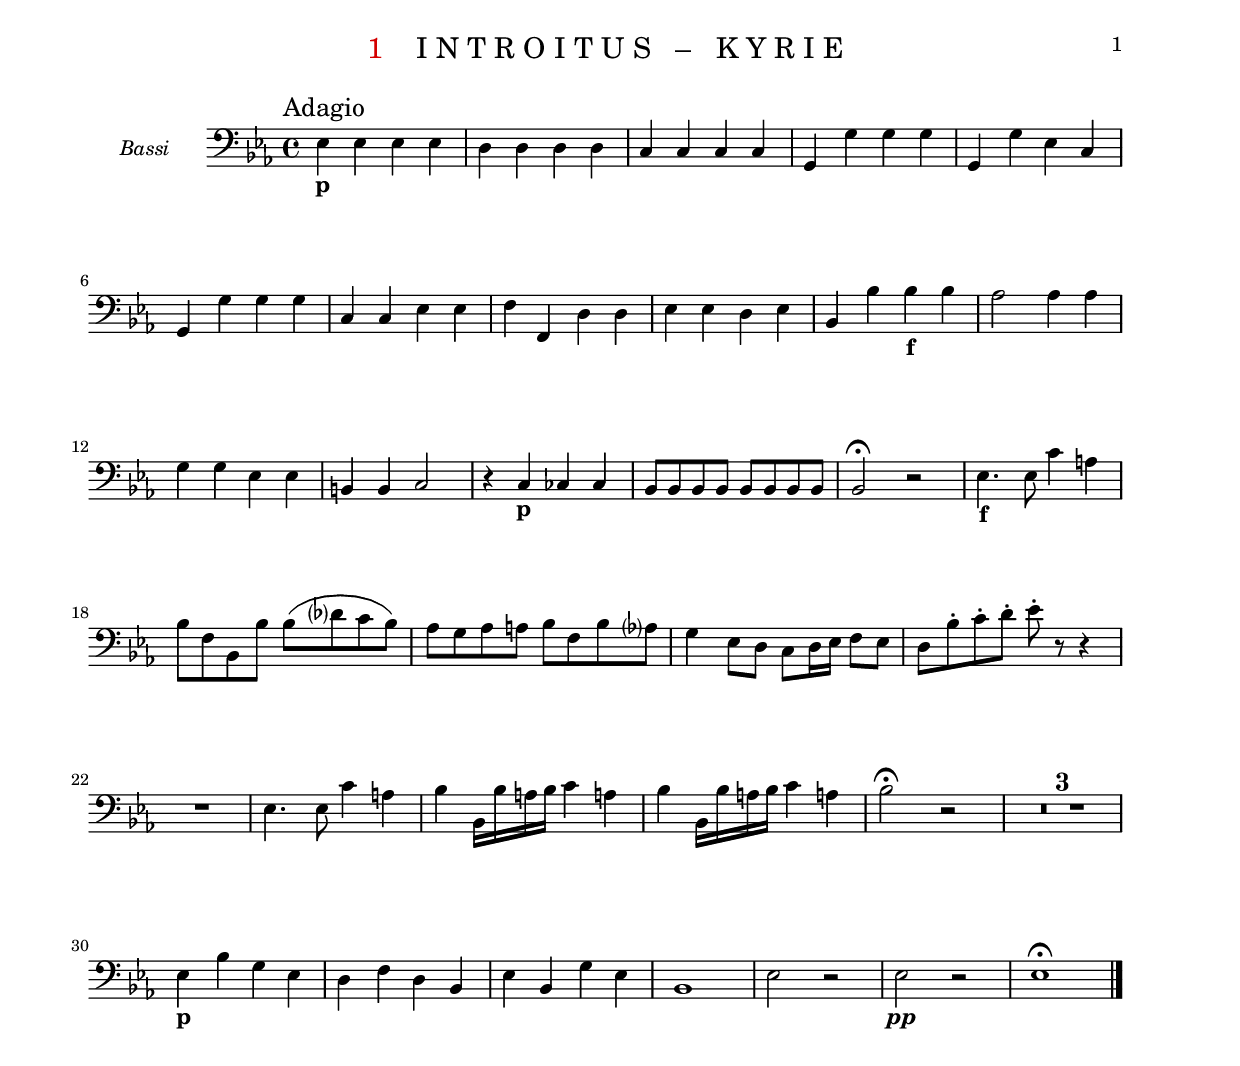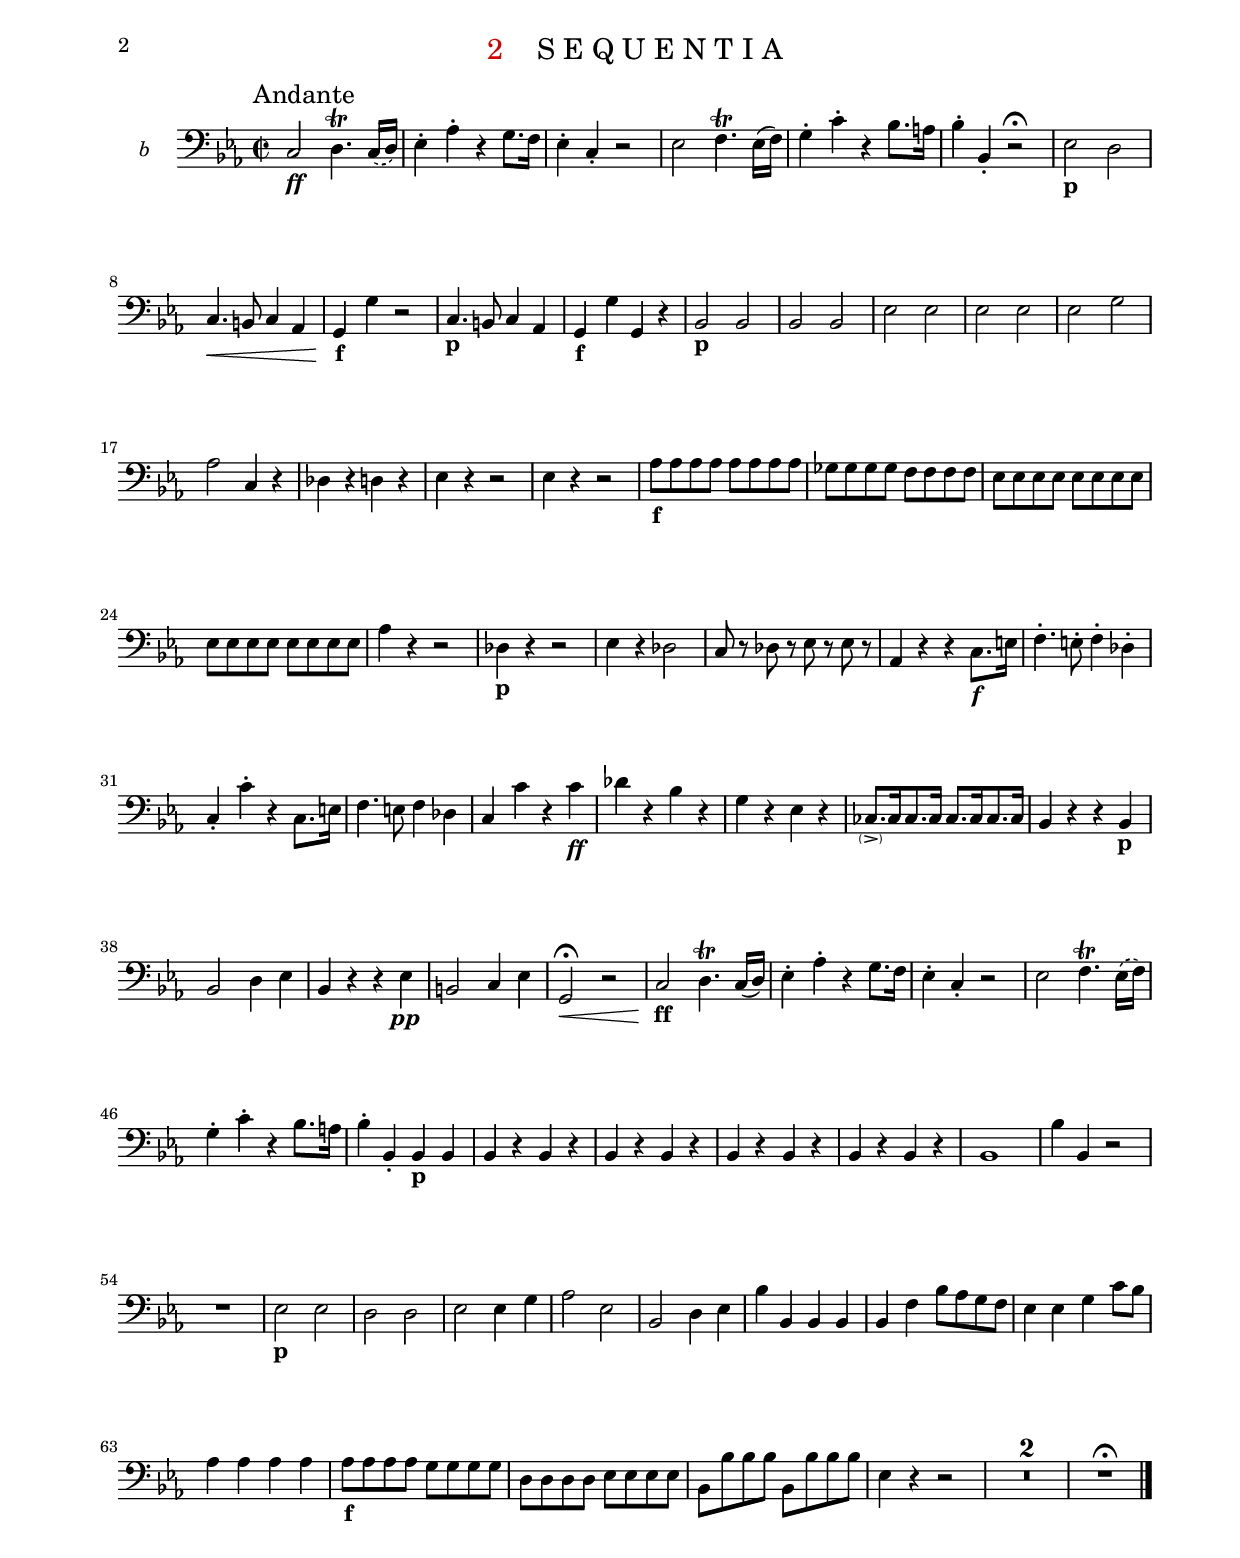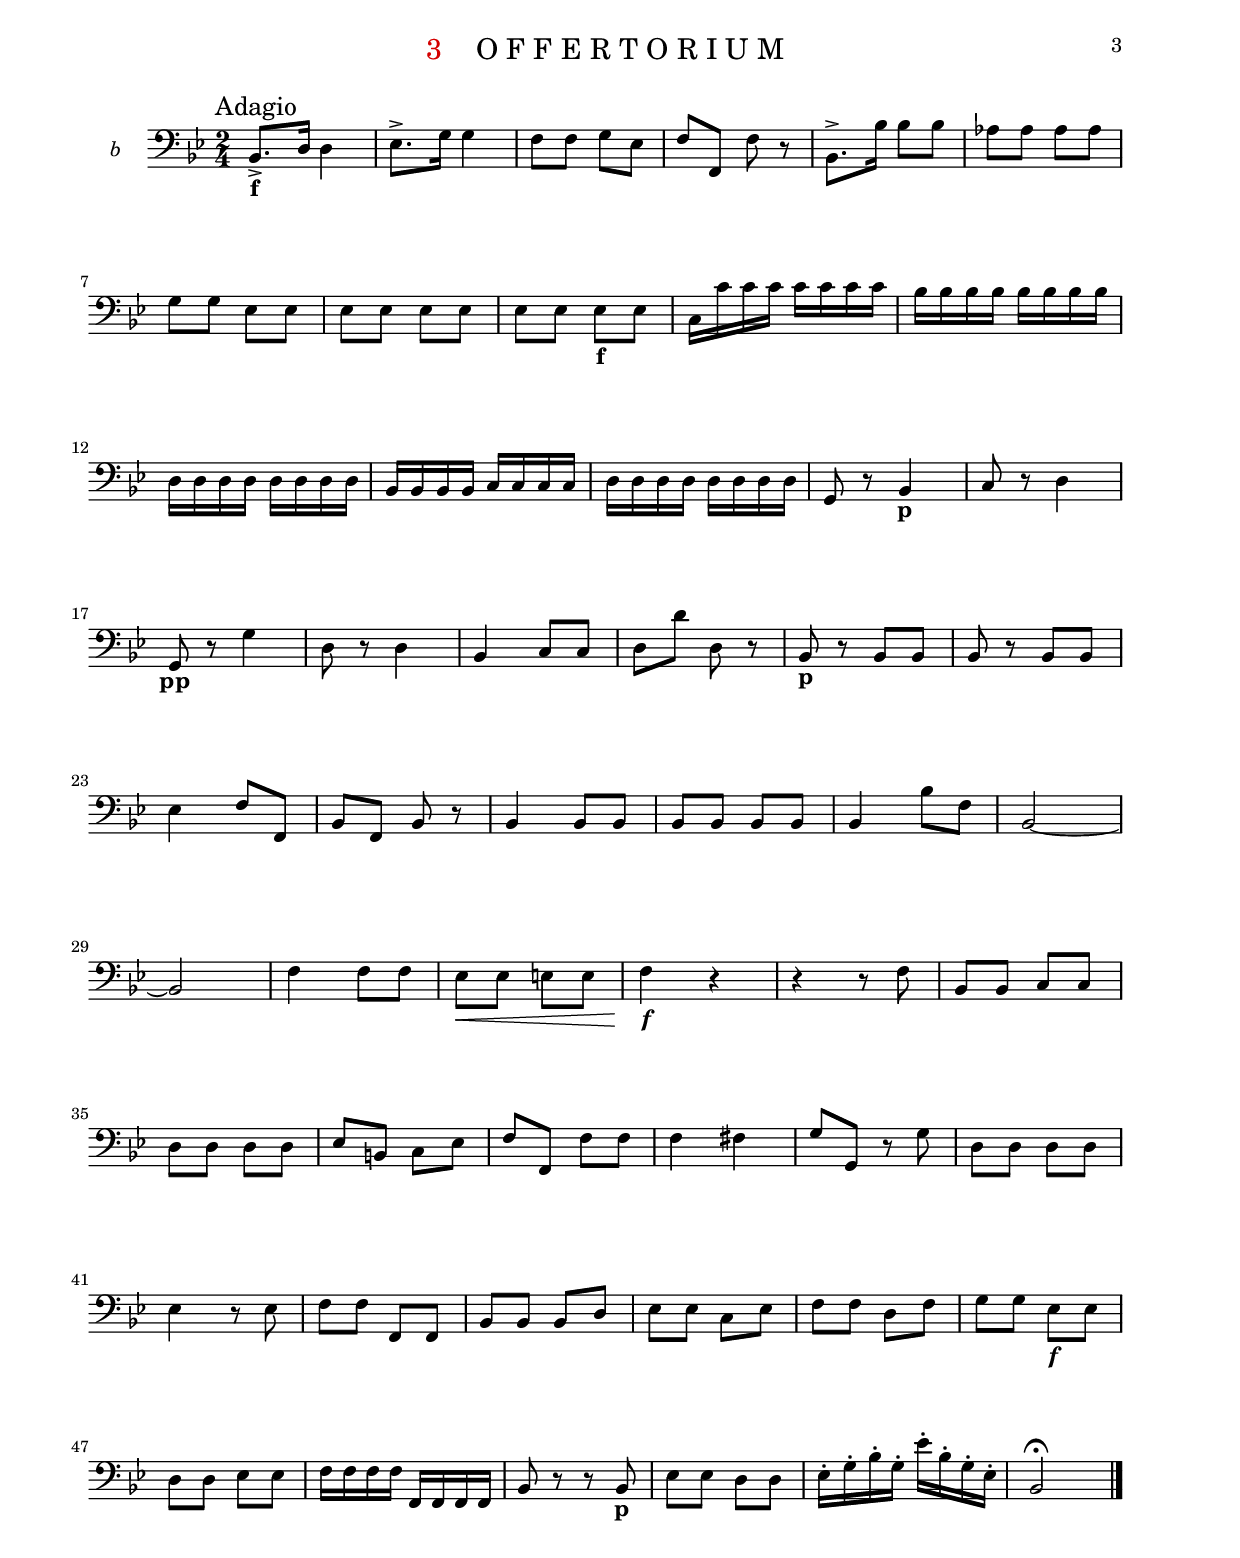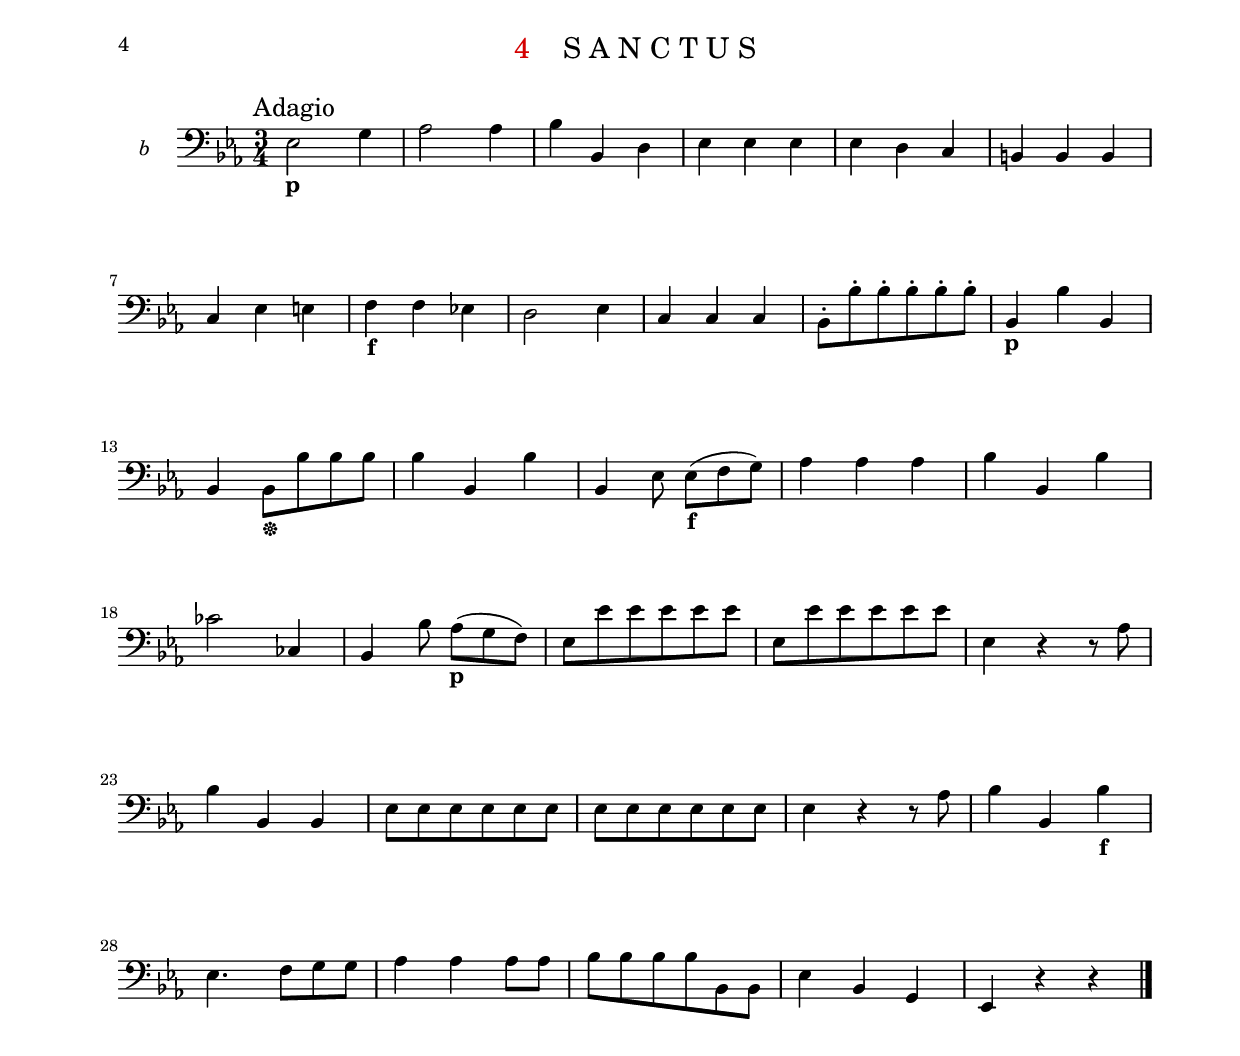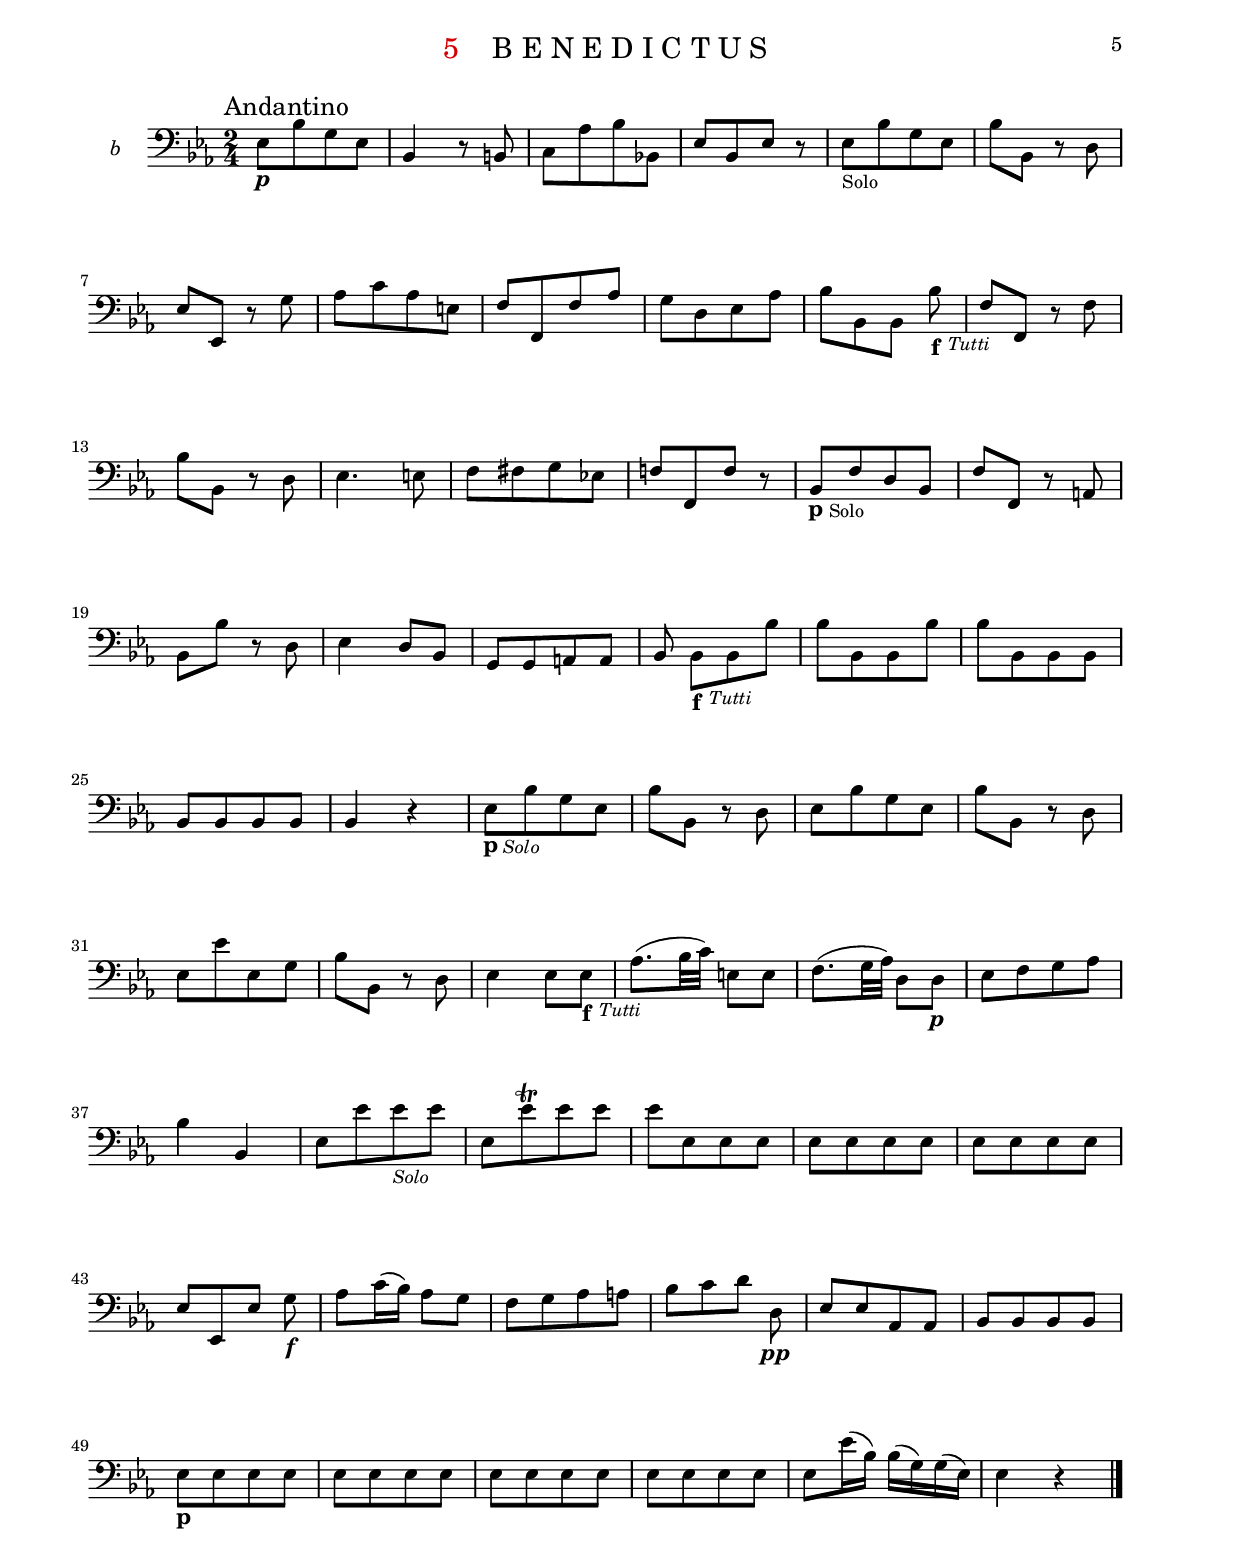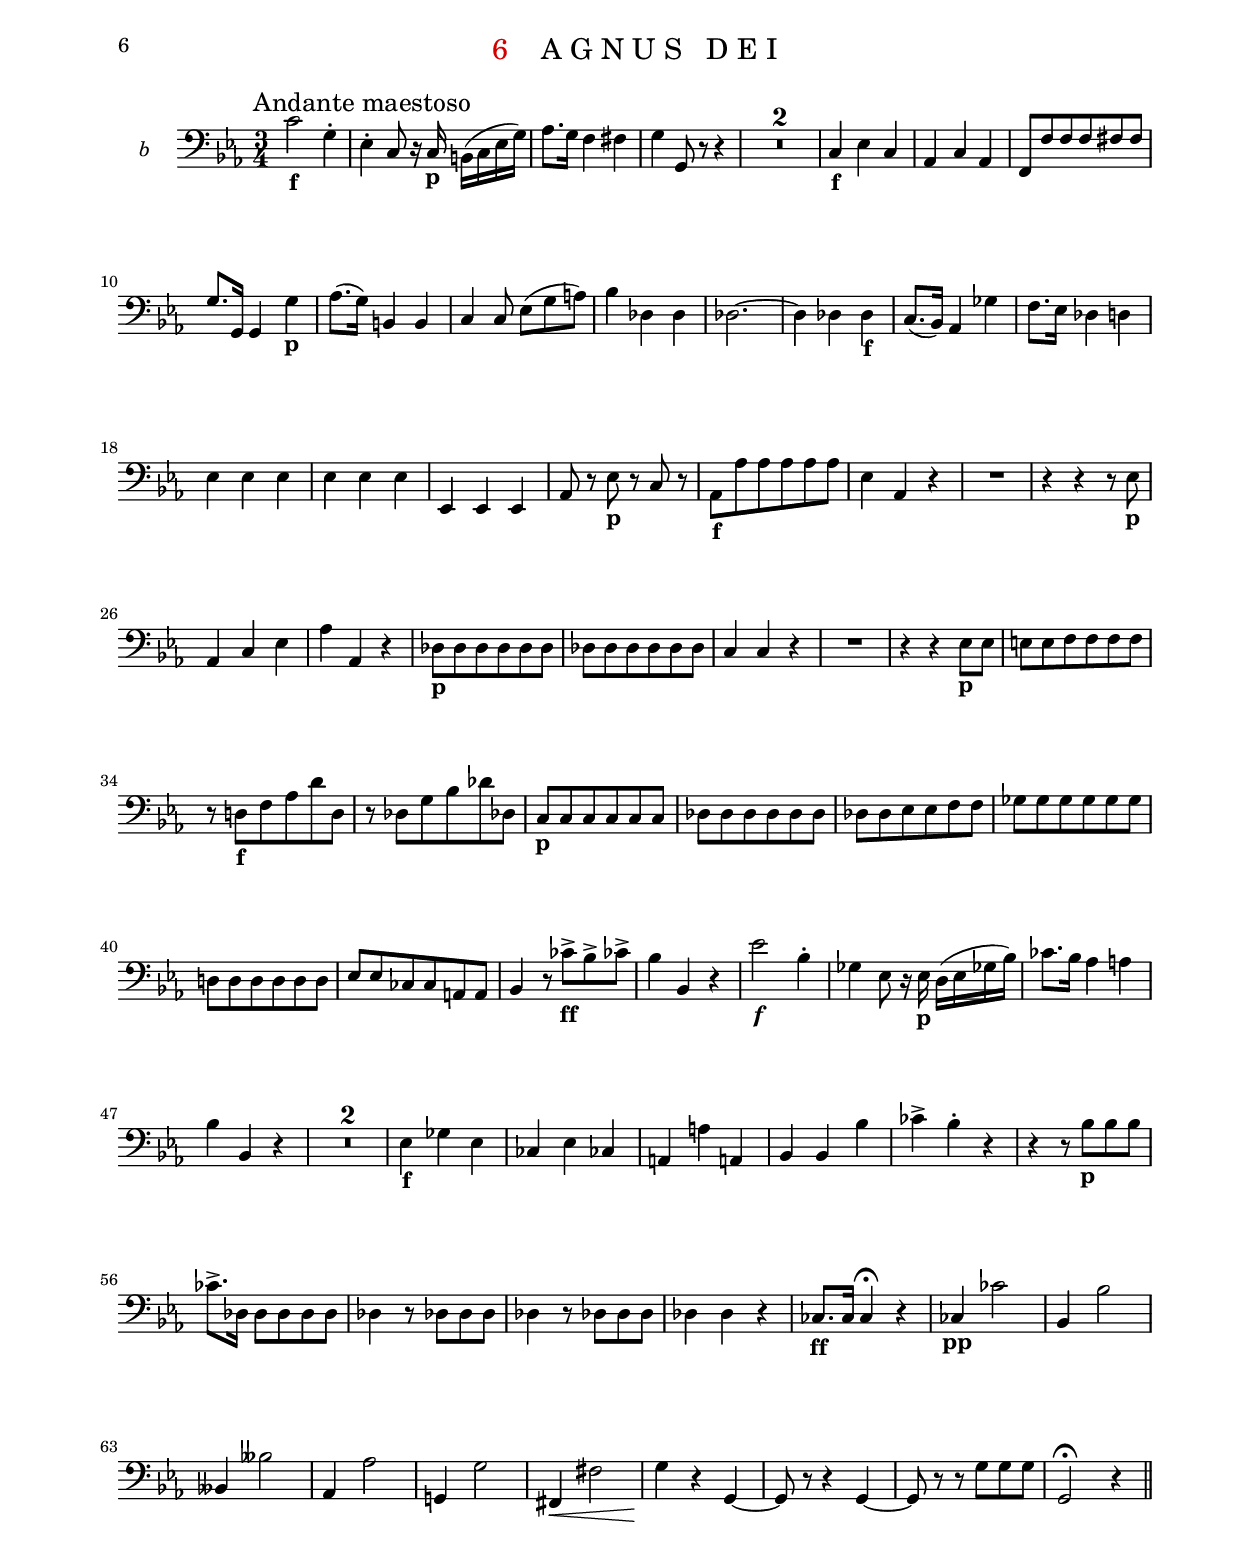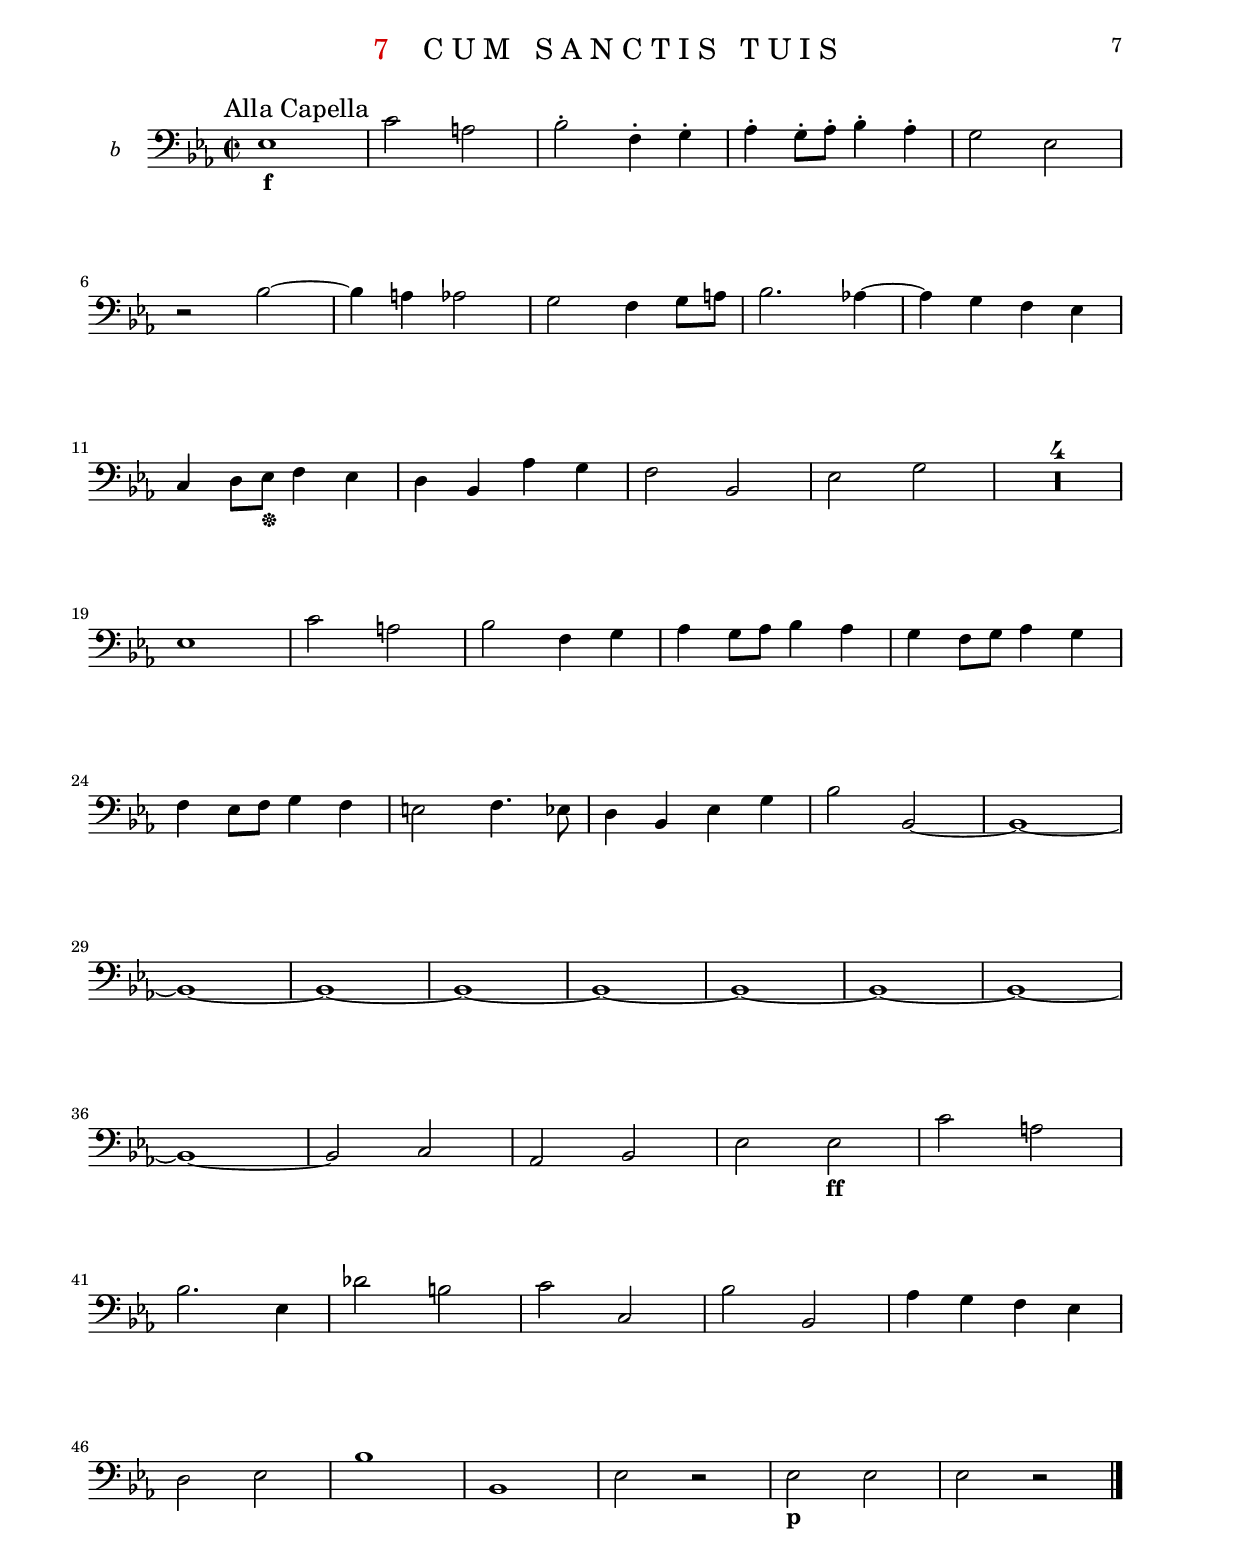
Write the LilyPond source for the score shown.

\version "2.22.0"

\include "../definitions.ly"

\paper {
  indent = 1\cm
  top-margin = 1.5\cm
  system-separator-markup = ##f
  system-system-spacing =
    #'((basic-distance . 18)
       (minimum-distance . 18)
       (padding . -100)
       (stretchability . 0))

  top-system-spacing =
    #'((basic-distance . 12)
       (minimum-distance . 12)
       (padding . -100)
       (stretchability . 0))

  top-markup-spacing =
    #'((basic-distance . 0)
       (minimum-distance . 0)
       (padding . -100)
       (stretchability . 0))

  markup-system-spacing =
    #'((basic-distance . 12)
       (minimum-distance . 12)
       (padding . -100)
       (stretchability . 0))

  systems-per-page = #9
}

#(set-global-staff-size 17.82)

\layout {
  \context {
    \Staff
    instrumentName = "b"
  }
}

\book {
  \bookpart {
    \header {
      number = "1"
      title = "I N T R O I T U S   –   K Y R I E"
    }
    \paper { indent = 2\cm systems-per-page = #6 }
    \score {
      <<
        \new Staff {
          \set Staff.instrumentName = "Bassi"
          \RequiemBassi
        }
      >>
    }
  }
  \bookpart {
    \header {
      number = "2"
      title = "S E Q U E N T I A"
    }
    \score {
      <<
        \new Staff { \DiesIraeBassi }
      >>
    }
  }
  \bookpart {
    \header {
      number = "3"
      title = "O F F E R T O R I U M"
    }
    \score {
      <<
        \new Staff { \DomineBassi }
      >>
    }
  }
  \bookpart {
    \header {
      number = "4"
      title = "S A N C T U S"
    }
    \paper { systems-per-page = #6 }
    \score {
      <<
        \new Staff { \SanctusBassi }
      >>
    }
  }
  \bookpart {
    \header {
      number = "5"
      title = "B E N E D I C T U S"
    }
    \score {
      <<
        \new Staff { \BenedictusBassi }
      >>
    }
  }
  \bookpart {
    \header {
      number = "6"
      title = "A G N U S   D E I"
    }
    \score {
      <<
        \new Staff { \AgnusDeiBassi }
      >>
    }
  }
  \bookpart {
    \header {
      number = "7"
      title = "C U M   S A N C T I S   T U I S"
    }
    \score {
      <<
        \new Staff { \CumSanctisBassi }
      >>
    }
  }
}
